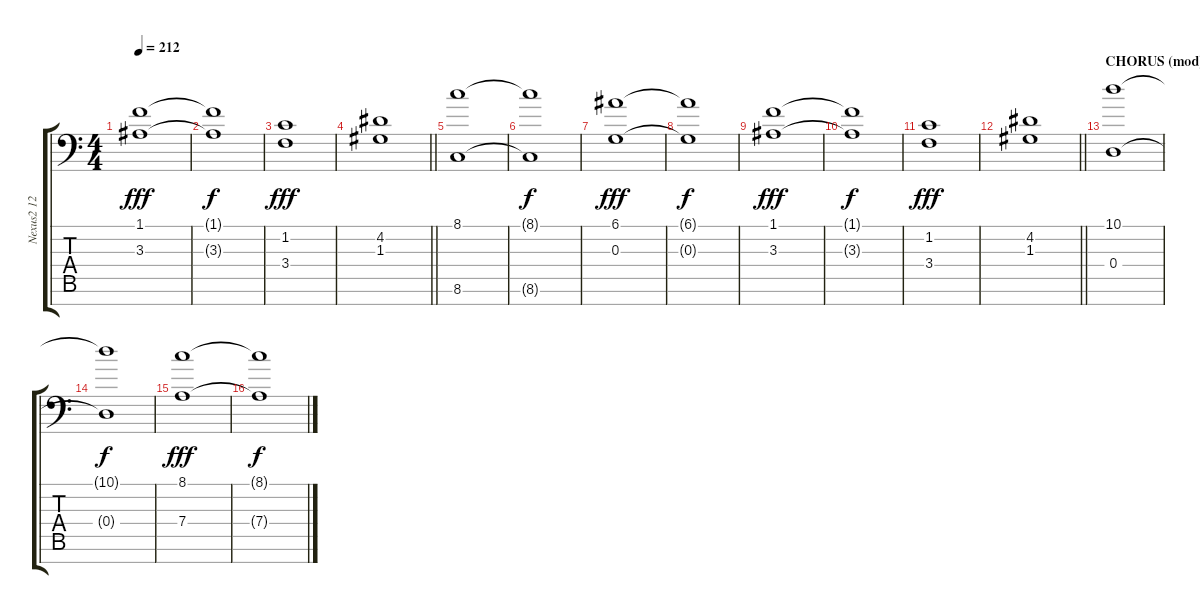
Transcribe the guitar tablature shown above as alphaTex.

\track ("Nexus2 12" "Nexus2 12") {instrument lead2sawtooth}
\staff {score tabs}
\tuning (E4 B3 G3 D3 A2 E2 C-1) {hide}
\ts (4 4)
\tempo 212
\clef f4
\ks c
(1.1 3.3).1{dy fff} |
(1.1{t} 3.3{t}).1{dy f} |
(1.2 3.4).1{dy fff} |
\barLineRight lightlight
(4.2 1.3).1 |
(8.1 8.6).1 |
(8.1{t} 8.6{t}).1{dy f} |
(6.1 0.3).1{dy fff} |
(6.1{t} 0.3{t}).1{dy f} |
(1.1 3.3).1{dy fff} |
(1.1{t} 3.3{t}).1{dy f} |
(1.2 3.4).1{dy fff} |
\barLineRight lightlight
(4.2 1.3).1 |
\section ("" "CHORUS (mod)")
(10.1 0.4).1 |
(10.1{t} 0.4{t}).1{dy f} |
(8.1 7.4).1{dy fff} |
(8.1{t} 7.4{t}).1{dy f}
